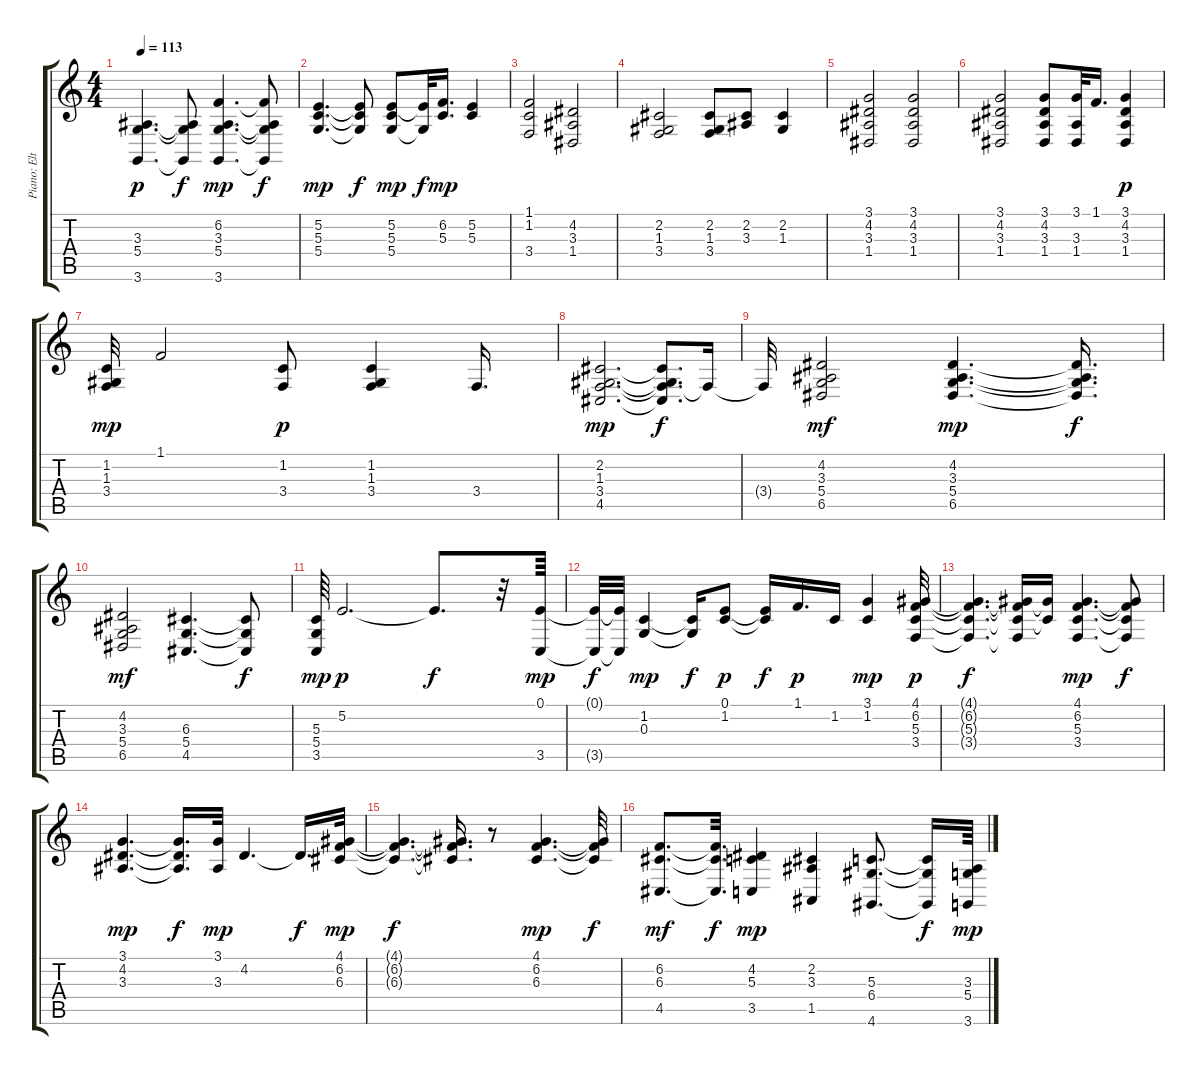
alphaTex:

\track ("Piano: Elton John" "Piano: Elt") {instrument acousticgrandpiano}
\staff {score tabs}
\tuning (E4 B3 G3 D3 A2 E2) {hide}
\ts (4 4)
\tempo 113
\clef g2
\ks c
(3.3 5.4 3.6).4{d dy p} (3.3{t} 5.4{t} 3.6{t}).8{dy f} (6.2 3.3 5.4 3.6).4{d dy mp} (6.2{t} 3.3{t} 5.4{t} 3.6{t}).8{dy f} |
(5.2 5.3 5.4).4{d dy mp} (5.2{t} 5.3{t} 5.4{t}).8{dy f} (5.2 5.3 5.4).8{dy mp} (5.2{t} 5.4{t}).32{dy f} (6.2 5.3).16{d dy mp} (5.2 5.3).4 |
(1.1 1.2 3.4).2 (4.2 3.3 1.4).2 |
(2.2 1.3 3.4).2 (2.2 1.3 3.4).8 (2.2 3.3).8 (2.2 1.3).4 |
(3.1 4.2 3.3 1.4).2 (3.1 4.2 3.3 1.4).2 |
(3.1 4.2 3.3 1.4).2 (3.1 4.2 3.3 1.4).8 (3.1 3.3 1.4).32 1.1.16{d} (3.1 4.2 3.3 1.4).4{dy p} |
(1.2 1.3 3.4).32{dy mp} 1.1.2 (1.2 3.4).8{dy p} (1.2 1.3 3.4).4 3.4.16{d} |
(2.2 1.3 3.4 4.5).2{d dy mp} (2.2{t} 1.3{t} 3.4{t} 4.5{t}).8{d dy f} 3.4{t}.16 |
3.4{t}.32 (4.2 3.3 5.4 6.5).2{dy mf} (4.2 3.3 5.4 6.5).4{d dy mp} (4.2{t} 3.3{t} 5.4{t} 6.5{t}).16{d dy f} |
(4.2 3.3 5.4 6.5).2{dy mf} (6.3 5.4 4.5).4{d} (6.3{t} 5.4{t} 4.5{t}).8{dy f} |
(5.3 5.4 3.5).64{dy mp} 5.2.2{d dy p} 5.2{t}.8{d dy f} r.32 (0.1 3.5).64{dy mp} |
(0.1{t} 3.5{t}).32{dy f} (0.1{t} 3.5{t}).32 (1.2 0.3).4{dy mp} (1.2{t} 0.3{t}).16{dy f} (0.1 1.2).8{dy p} (0.1{t} 1.2{t}).16{dy f} 1.1.16{d dy p} 1.2.16 (3.1 1.2).4{dy mp} (4.1 6.2 5.3 3.4).32{dy p} |
(4.1{t} 6.2{t} 5.3{t} 3.4{t}).4{d dy f} (4.1{t} 6.2{t} 5.3{t} 3.4{t}).16 (4.1{t} 5.3{t}).16 (4.1 6.2 5.3 3.4).4{d dy mp} (4.1{t} 6.2{t} 5.3{t} 3.4{t}).8{dy f} |
(3.1 4.2 3.3).4{d dy mp} (3.1{t} 4.2{t} 3.3{t}).16{d dy f} (3.1 3.3).32{dy mp} 4.2.4{d} 4.2{t}.16{d dy f} (4.1 6.2 6.3).32{dy mp} |
(4.1{t} 6.2{t} 6.3{t}).4{d dy f} (4.1{t} 6.2{t} 6.3{t}).16{d} r.8 (4.1 6.2 6.3).4{d dy mp} (4.1{t} 6.2{t} 6.3{t}).32{dy f} |
(6.2 6.3 4.5).8{d dy mf} (6.2{t} 6.3{t} 4.5{t}).32{d dy f} (4.2 5.3 3.5).4{dy mp} (2.2 3.3 1.5).4 (5.3 6.4 4.6).8{d} (5.3{t} 6.4{t} 4.6{t}).16{dy f} (3.3 5.4 3.6).64{dy mp}
